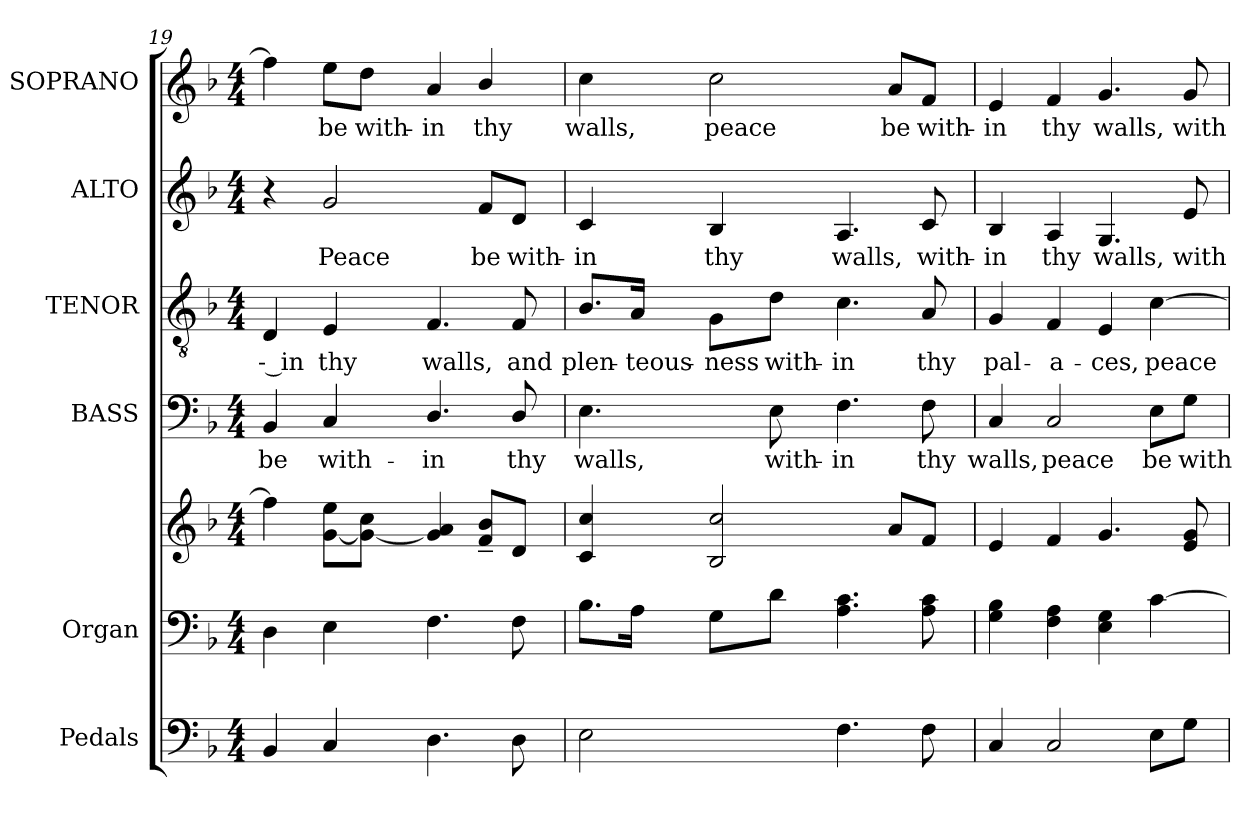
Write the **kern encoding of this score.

**kern	**kern	**kern	**kern	**text	**kern	**text	**kern	**text	**kern	**text
*part6	*part5	*part5	*part4	*part4	*part3	*part3	*part2	*part2	*part1	*part1
*staff7	*staff6	*staff5	*staff4	*staff4	*staff3	*staff3	*staff2	*staff2	*staff1	*staff1
*I"Pedals	*I"Organ	*	*I"BASS	*	*I"TENOR	*	*I"ALTO	*	*I"SOPRANO	*
*I'Ped.	*I'Org.	*	*I'B.	*	*I'T.	*	*I'A.	*	*I'S.	*
!!LO:LB:g=z
*clefF4	*clefF4	*clefG2	*clefF4	*	*clefGv2	*	*clefG2	*	*clefG2	*
*	*	*	*	*	*ITrd7c12	*	*	*	*	*
*k[b-]	*k[b-]	*k[b-]	*k[b-]	*	*k[b-]	*	*k[b-]	*	*k[b-]	*
*F:	*F:	*F:	*F:	*	*F:	*	*F:	*	*F:	*
*M4/4	*M4/4	*M4/4	*M4/4	*	*M4/4	*	*M4/4	*	*M4/4	*
=19	=19	=19	=19	=19	=19	=19	=19	=19	=19	=19
!	!	!	!	!LO:LY:b:color=#000000	!	!	!	!	!	!
!	!	!	!	!	!	!LO:LY:b:color=#000000	!	!	!	!
4BB-i/	4Di\	4ffi\]	4BB-i/	be	4DDi/	-- in	4r	.	4ffi\]	.
!	!	!	!	!LO:LY:b:color=#000000	!	!	!	!	!	!
!	!	!	!	!	!	!LO:LY:b:color=#000000	!	!	!	!
!	!	!	!	!	!	!	!	!LO:LY:b:color=#000000	!	!
!	!	!	!	!	!	!	!	!	!	!LO:LY:b:color=#000000
4Ci/	4Ei\	[8gi\ 8eeiL	4Ci/	with-	4EEi/	thy	2gi/	Peace	8eei\L	be
!	!	!	!	!	!	!	!	!	!	!LO:LY:b:color=#000000
.	.	8gi\_ 8cciJ	.	.	.	.	.	.	8ddi\J	with-
!	!	!	!	!LO:LY:b:color=#000000	!	!	!	!	!	!
!	!	!	!	!	!	!LO:LY:b:color=#000000	!	!	!	!
!	!	!	!	!	!	!	!	!	!	!LO:LY:b:color=#000000
4.Di\	4.Fi\	4gi/] 4ai	4.Di/	-in	4.FFi/	walls,	.	.	4ai/	-in
!	!	!	!	!	!	!	!	!LO:LY:b:color=#000000	!	!
!	!	!	!	!	!	!	!	!	!	!LO:LY:b:color=#000000
.	.	8fi/~ 8b-i~L	.	.	.	.	8fi/L	be	4b-i/	thy
!	!	!	!	!LO:LY:b:color=#000000	!	!	!	!	!	!
!	!	!	!	!	!	!LO:LY:b:color=#000000	!	!	!	!
!	!	!	!	!	!	!	!	!LO:LY:b:color=#000000	!	!
8Di\	8Fi\	8di/J	8Di/	thy	8FFi/	and	8di/J	with-	.	.
=20	=20	=20	=20	=20	=20	=20	=20	=20	=20	=20
!	!	!	!	!LO:LY:b:color=#000000	!	!	!	!	!	!
!	!	!	!	!	!	!LO:LY:b:color=#000000	!	!	!	!
!	!	!	!	!	!	!	!	!LO:LY:b:color=#000000	!	!
!	!	!	!	!	!	!	!	!	!	!LO:LY:b:color=#000000
2Ei\	8.B-i\L	4ci/ 4cci	4.Ei\	walls,	8.BB-i/L	plen-	4ci/	-in	4cci\	walls,
!	!	!	!	!	!	!LO:LY:b:color=#000000	!	!	!	!
.	16Ai\Jk	.	.	.	16AAi/Jk	-teous-	.	.	.	.
!	!	!	!	!	!	!LO:LY:b:color=#000000	!	!	!	!
!	!	!	!	!	!	!	!	!LO:LY:b:color=#000000	!	!
!	!	!	!	!	!	!	!	!	!	!LO:LY:b:color=#000000
.	8Gi\L	2B-i/ 2cci	.	.	8GGi\L	-ness	4B-i/	thy	2cci\	peace
!	!	!	!	!LO:LY:b:color=#000000	!	!	!	!	!	!
!	!	!	!	!	!	!LO:LY:b:color=#000000	!	!	!	!
.	8di\J	.	8Ei\	with-	8Di\J	with-	.	.	.	.
!	!	!	!	!LO:LY:b:color=#000000	!	!	!	!	!	!
!	!	!	!	!	!	!LO:LY:b:color=#000000	!	!	!	!
!	!	!	!	!	!	!	!	!LO:LY:b:color=#000000	!	!
4.Fi\	4.Ai\ 4.ci	.	4.Fi\	-in	4.Ci\	-in	4.Ai/	walls,	.	.
!	!	!	!	!	!	!	!	!	!	!LO:LY:b:color=#000000
.	.	8ai/L	.	.	.	.	.	.	8ai/L	be
!	!	!	!	!LO:LY:b:color=#000000	!	!	!	!	!	!
!	!	!	!	!	!	!LO:LY:b:color=#000000	!	!	!	!
!	!	!	!	!	!	!	!	!LO:LY:b:color=#000000	!	!
!	!	!	!	!	!	!	!	!	!	!LO:LY:b:color=#000000
8Fi\	8Ai\ 8ci	8fi/J	8Fi\	thy	8AAi/	thy	8ci/	with-	8fi/J	with-
=21	=21	=21	=21	=21	=21	=21	=21	=21	=21	=21
!	!	!	!	!LO:LY:b:color=#000000	!	!	!	!	!	!
!	!	!	!	!	!	!LO:LY:b:color=#000000	!	!	!	!
!	!	!	!	!	!	!	!	!LO:LY:b:color=#000000	!	!
!	!	!	!	!	!	!	!	!	!	!LO:LY:b:color=#000000
4Ci/	4Gi\ 4B-i	4ei/	4Ci/	walls,	4GGi/	pal-	4B-i/	-in	4ei/	-in
!	!	!	!	!LO:LY:b:color=#000000	!	!	!	!	!	!
!	!	!	!	!	!	!LO:LY:b:color=#000000	!	!	!	!
!	!	!	!	!	!	!	!	!LO:LY:b:color=#000000	!	!
!	!	!	!	!	!	!	!	!	!	!LO:LY:b:color=#000000
2Ci/	4Fi\ 4Ai	4fi/	2Ci/	peace	4FFi/	-a-	4Ai/	thy	4fi/	thy
!	!	!	!	!	!	!LO:LY:b:color=#000000	!	!	!	!
!	!	!	!	!	!	!	!	!LO:LY:b:color=#000000	!	!
!	!	!	!	!	!	!	!	!	!	!LO:LY:b:color=#000000
.	4Ei\ 4Gi	4.gi/	.	.	4EEi/	-ces,	4.Gi/	walls,	4.gi/	walls,
!	!	!	!	!LO:LY:b:color=#000000	!	!	!	!	!	!
!	!	!	!	!	!	!LO:LY:b:color=#000000	!	!	!	!
8Ei\L	[4ci\	.	8Ei\L	be	[4Ci\	peace	.	.	.	.
!	!	!	!	!LO:LY:b:color=#000000	!	!	!	!	!	!
!	!	!	!	!	!	!	!	!LO:LY:b:color=#000000	!	!
!	!	!	!	!	!	!	!	!	!	!LO:LY:b:color=#000000
8Gi\J	.	8ei/ 8gi	8Gi\J	with-	.	.	8ei/	with-	8gi/	with-
=	=	=	=	=	=	=	=	=	=	=
*-	*-	*-	*-	*-	*-	*-	*-	*-	*-	*-
